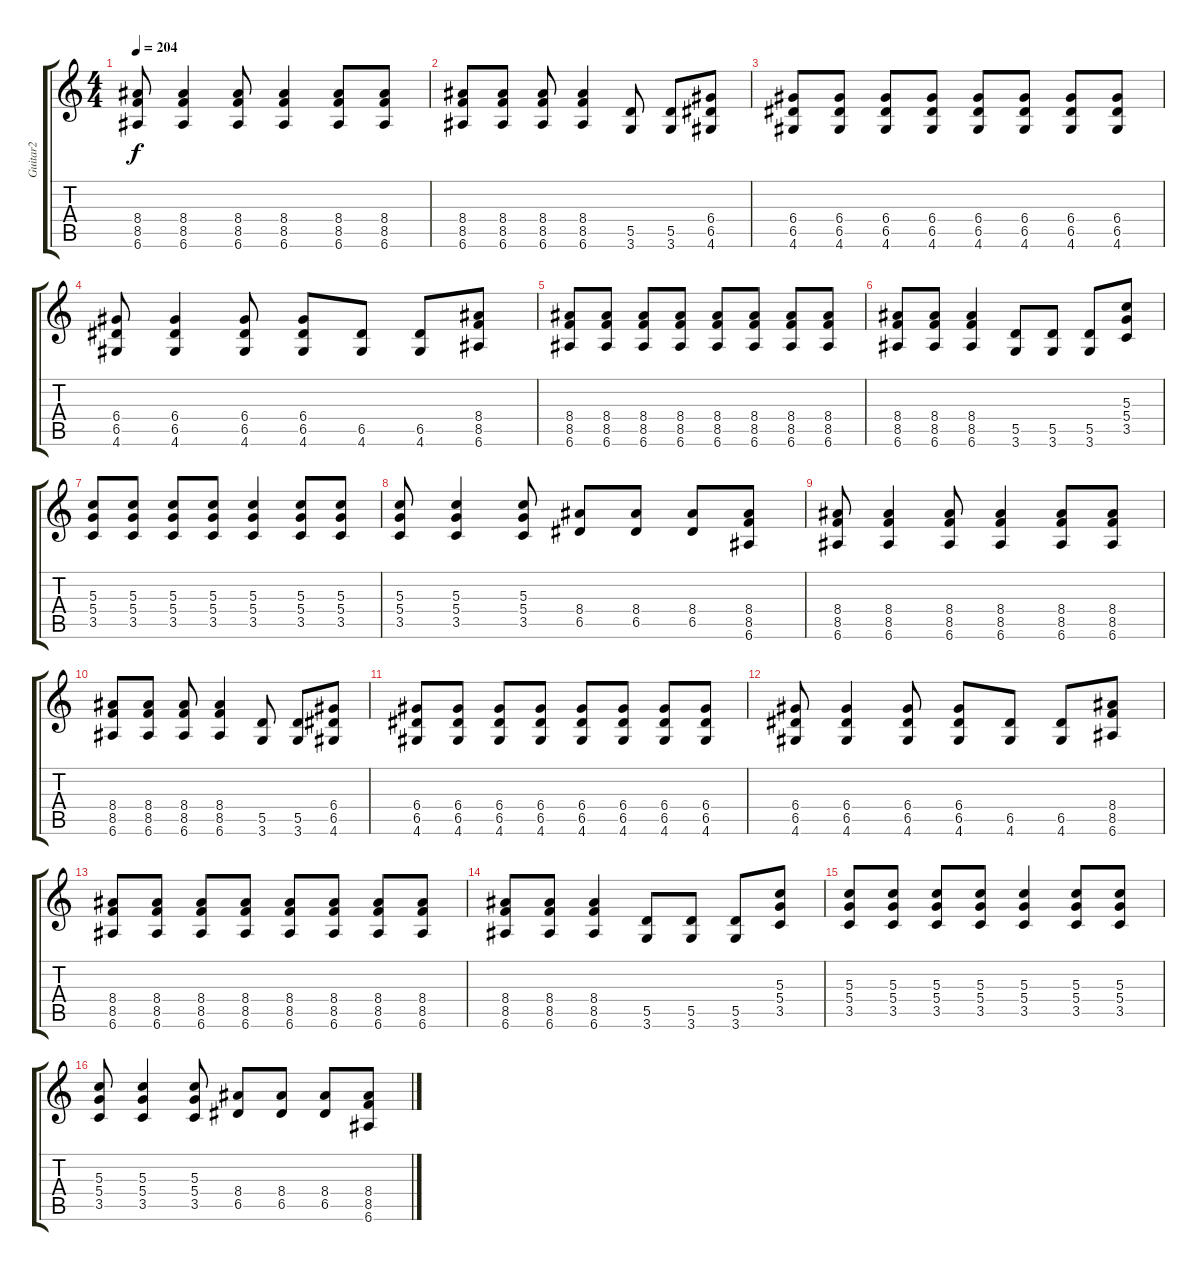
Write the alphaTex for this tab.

\track ("Guitar2" "Guitar2") {instrument distortionguitar}
\staff {score tabs}
\tuning (E4 B3 G3 D3 A2 E2) {hide}
\ts (4 4)
\tempo 204
\clef g2
\ks c
(8.4 8.5 6.6).8{dy f} (8.4 8.5 6.6).4 (8.4 8.5 6.6).8 (8.4 8.5 6.6).4 (8.4 8.5 6.6).8 (8.4 8.5 6.6).8 |
(8.4 8.5 6.6).8 (8.4 8.5 6.6).8 (8.4 8.5 6.6).8 (8.4 8.5 6.6).4 (5.5 3.6).8 (5.5 3.6).8 (6.4 6.5 4.6).8 |
(6.4 6.5 4.6).8 (6.4 6.5 4.6).8 (6.4 6.5 4.6).8 (6.4 6.5 4.6).8 (6.4 6.5 4.6).8 (6.4 6.5 4.6).8 (6.4 6.5 4.6).8 (6.4 6.5 4.6).8 |
(6.4 6.5 4.6).8 (6.4 6.5 4.6).4 (6.4 6.5 4.6).8 (6.4 6.5 4.6).8 (6.5 4.6).8 (6.5 4.6).8 (8.4 8.5 6.6).8 |
(8.4 8.5 6.6).8 (8.4 8.5 6.6).8 (8.4 8.5 6.6).8 (8.4 8.5 6.6).8 (8.4 8.5 6.6).8 (8.4 8.5 6.6).8 (8.4 8.5 6.6).8 (8.4 8.5 6.6).8 |
(8.4 8.5 6.6).8 (8.4 8.5 6.6).8 (8.4 8.5 6.6).4 (5.5 3.6).8 (5.5 3.6).8 (5.5 3.6).8 (5.3 5.4 3.5).8 |
(5.3 5.4 3.5).8 (5.3 5.4 3.5).8 (5.3 5.4 3.5).8 (5.3 5.4 3.5).8 (5.3 5.4 3.5).4 (5.3 5.4 3.5).8 (5.3 5.4 3.5).8 |
(5.3 5.4 3.5).8 (5.3 5.4 3.5).4 (5.3 5.4 3.5).8 (8.4 6.5).8 (8.4 6.5).8 (8.4 6.5).8 (8.4 8.5 6.6).8 |
(8.4 8.5 6.6).8 (8.4 8.5 6.6).4 (8.4 8.5 6.6).8 (8.4 8.5 6.6).4 (8.4 8.5 6.6).8 (8.4 8.5 6.6).8 |
(8.4 8.5 6.6).8 (8.4 8.5 6.6).8 (8.4 8.5 6.6).8 (8.4 8.5 6.6).4 (5.5 3.6).8 (5.5 3.6).8 (6.4 6.5 4.6).8 |
(6.4 6.5 4.6).8 (6.4 6.5 4.6).8 (6.4 6.5 4.6).8 (6.4 6.5 4.6).8 (6.4 6.5 4.6).8 (6.4 6.5 4.6).8 (6.4 6.5 4.6).8 (6.4 6.5 4.6).8 |
(6.4 6.5 4.6).8 (6.4 6.5 4.6).4 (6.4 6.5 4.6).8 (6.4 6.5 4.6).8 (6.5 4.6).8 (6.5 4.6).8 (8.4 8.5 6.6).8 |
(8.4 8.5 6.6).8 (8.4 8.5 6.6).8 (8.4 8.5 6.6).8 (8.4 8.5 6.6).8 (8.4 8.5 6.6).8 (8.4 8.5 6.6).8 (8.4 8.5 6.6).8 (8.4 8.5 6.6).8 |
(8.4 8.5 6.6).8 (8.4 8.5 6.6).8 (8.4 8.5 6.6).4 (5.5 3.6).8 (5.5 3.6).8 (5.5 3.6).8 (5.3 5.4 3.5).8 |
(5.3 5.4 3.5).8 (5.3 5.4 3.5).8 (5.3 5.4 3.5).8 (5.3 5.4 3.5).8 (5.3 5.4 3.5).4 (5.3 5.4 3.5).8 (5.3 5.4 3.5).8 |
(5.3 5.4 3.5).8 (5.3 5.4 3.5).4 (5.3 5.4 3.5).8 (8.4 6.5).8 (8.4 6.5).8 (8.4 6.5).8 (8.4 8.5 6.6).8
